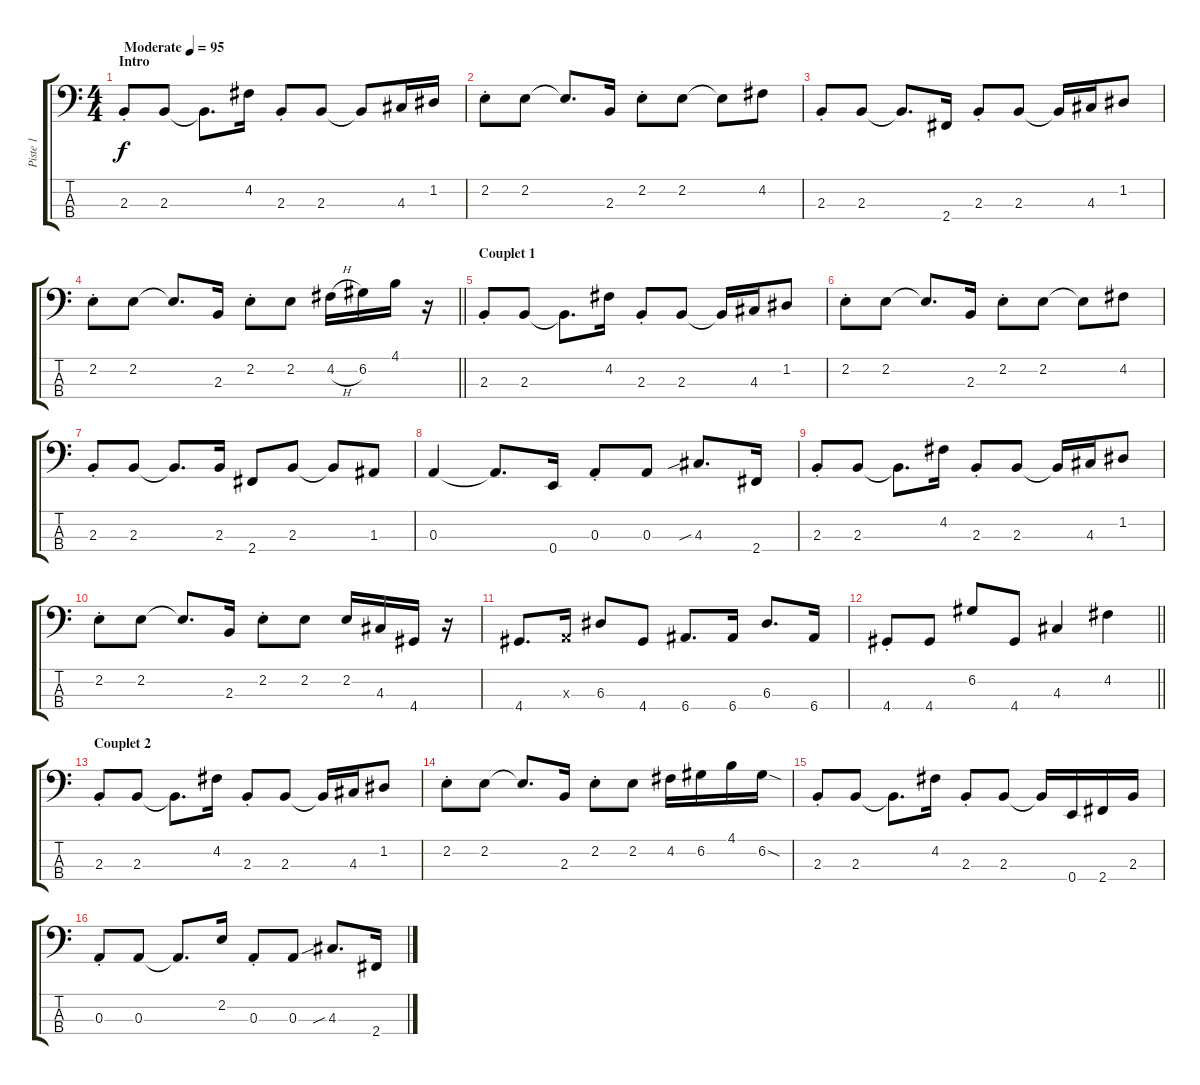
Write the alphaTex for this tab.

\track ("Piste 1" "Piste 1") {instrument electricbassfinger}
\staff {score tabs}
\tuning (G2 D2 A1 E1) {hide}
\ts (4 4)
\section ("" "Intro")
\tempo (95 "Moderate")
\clef f4
\ks c
2.3{st}.8{dy f instrument electricbassfinger} 2.3.8 2.3{t}.8{d} 4.2.16 2.3{st}.8 2.3.8 2.3{t}.8 4.3.16 1.2.16 |
2.2{st}.8 2.2.8 2.2{t}.8{d} 2.3.16 2.2{st}.8 2.2.8 2.2{t}.8 4.2.8 |
2.3{st}.8 2.3.8 2.3{t}.8{d} 2.4.16 2.3{st}.8 2.3.8 2.3{t}.16 4.3.16 1.2.8 |
\barLineRight lightlight
2.2{st}.8 2.2.8 2.2{t}.8{d} 2.3.16 2.2{st}.8 2.2.8 4.2{h}.16 6.2.16 4.1.16 r.16 |
\section ("" "Couplet 1")
2.3{st}.8 2.3.8 2.3{t}.8{d} 4.2.16 2.3{st}.8 2.3.8 2.3{t}.16 4.3.16 1.2.8 |
2.2{st}.8 2.2.8 2.2{t}.8{d} 2.3.16 2.2{st}.8 2.2.8 2.2{t}.8 4.2.8 |
2.3{st}.8 2.3.8 2.3{t}.8{d} 2.3.16 2.4.8 2.3.8 2.3{t}.8 1.3.8 |
0.3.4 0.3{t}.8{d} 0.4.16 0.3{st}.8 0.3.8 4.3{sib}.8{d} 2.4.16 |
2.3{st}.8 2.3.8 2.3{t}.8{d} 4.2.16 2.3{st}.8 2.3.8 2.3{t}.16 4.3.16 1.2.8 |
2.2{st}.8 2.2.8 2.2{t}.8{d} 2.3.16 2.2{st}.8 2.2.8 2.2.16 4.3.16 4.4.16 r.16 |
4.4.8{d} 0.3{x}.16 6.3.8 4.4.8 6.4.8{d} 6.4.16 6.3.8{d} 6.4.16 |
\barLineRight lightlight
4.4{st}.8 4.4.8 6.2.8 4.4.8 4.3.4 4.2.4 |
\section ("" "Couplet 2")
2.3{st}.8 2.3.8 2.3{t}.8{d} 4.2.16 2.3{st}.8 2.3.8 2.3{t}.16 4.3.16 1.2.8 |
2.2{st}.8 2.2.8 2.2{t}.8{d} 2.3.16 2.2{st}.8 2.2.8 4.2.16 6.2.16 4.1.16 6.2{sod}.16 |
2.3{st}.8 2.3.8 2.3{t}.8{d} 4.2.16 2.3{st}.8 2.3.8 2.3{t}.16 0.4.16 2.4.16 2.3.16 |
0.3{st}.8 0.3.8 0.3{t}.8{d} 2.2.16 0.3{st}.8 0.3.8 4.3{sib}.8{d} 2.4.16
